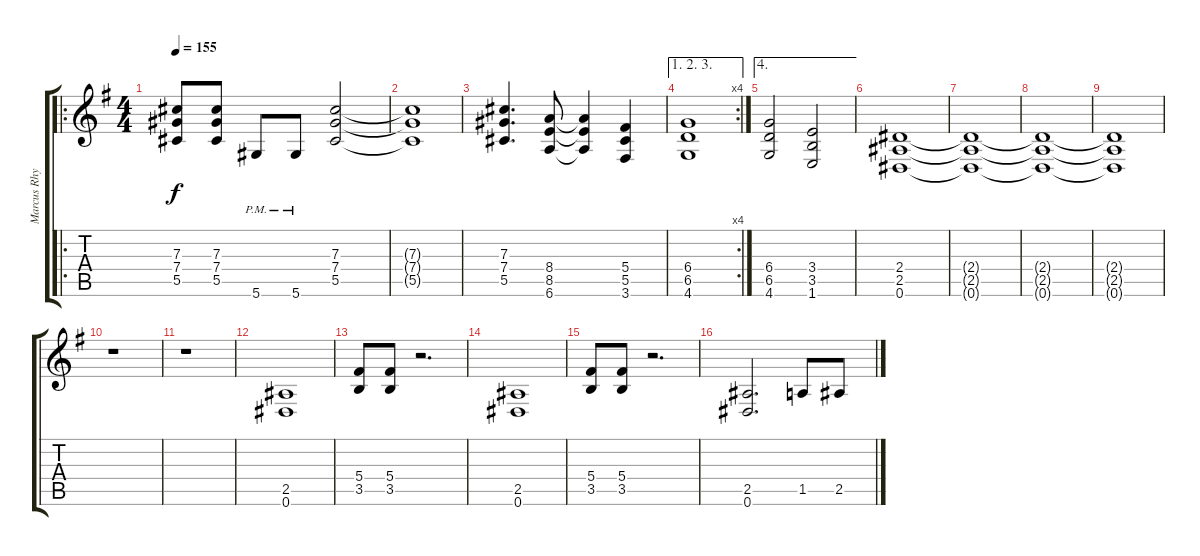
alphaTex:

\track ("Marcus Rhythm" "Marcus Rhy") {instrument distortionguitar}
\staff {score tabs}
\tuning (Eb4 Bb3 Gb3 Db3 Ab2 Eb2) {hide}
\ro
\ts (4 4)
\tempo 155
\clef g2
\ks g
(7.3 7.4 5.5).8{dy f instrument distortionguitar} (7.3 7.4 5.5).8 5.6{pm}.8 5.6{pm}.8 (7.3 7.4 5.5).2 |
(7.3{t} 7.4{t} 5.5{t}).1 |
(7.3 7.4 5.5).4{d} (8.4 8.5 6.6).8 (8.4{t} 8.5{t} 6.6{t}).4 (5.4 5.5 3.6).4 |
\ae (1 2 3)
\rc 4
(6.4 6.5 4.6).1 |
\ae 4
(6.4 6.5 4.6).2 (3.4 3.5 1.6).2 |
(2.4 2.5 0.6).1 |
(2.4{t} 2.5{t} 0.6{t}).1 |
(2.4{t} 2.5{t} 0.6{t}).1 |
(2.4{t} 2.5{t} 0.6{t}).1 |
r.1 |
r.1 |
(2.5 0.6).1 |
(5.4 3.5).8 (5.4 3.5).8 r.2{d} |
(2.5 0.6).1 |
(5.4 3.5).8 (5.4 3.5).8 r.2{d} |
(2.5 0.6).2{d} 1.5.8 2.5.8
